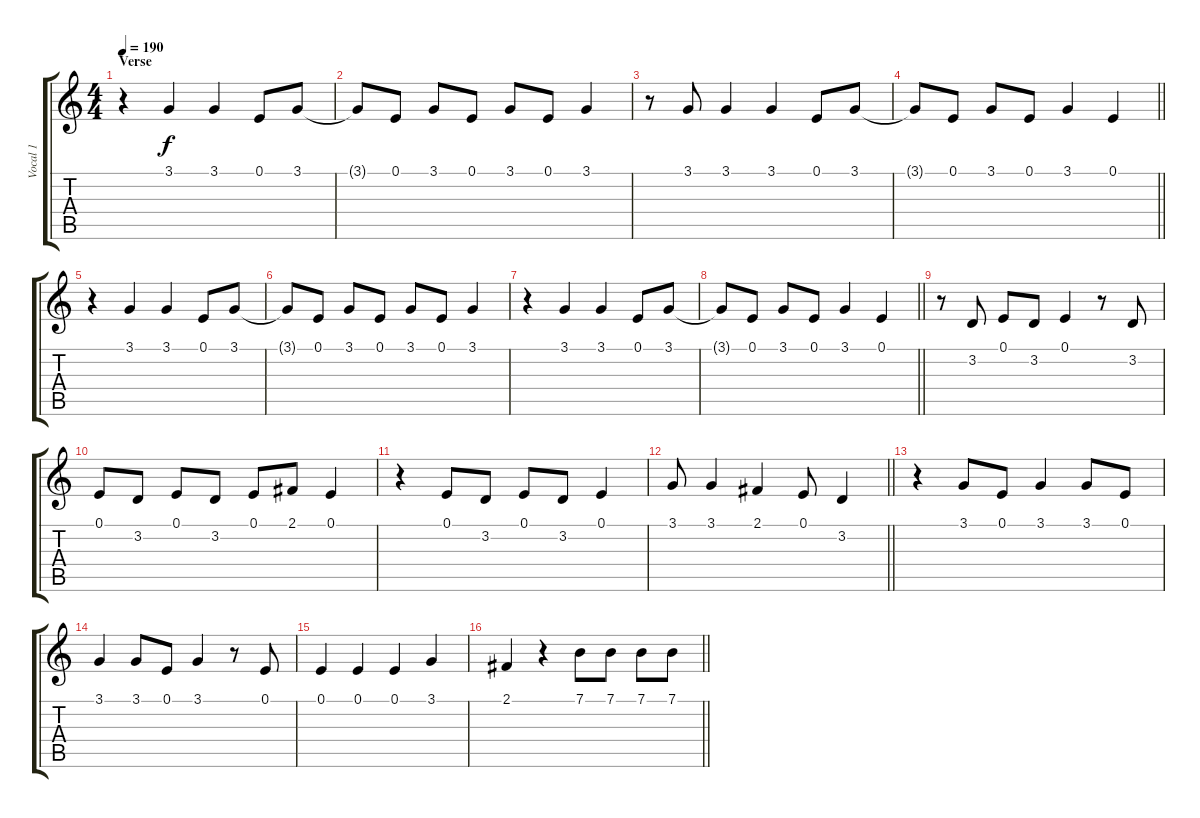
\track ("Vocal 1" "Vocal 1") {instrument lead2sawtooth}
\staff {score tabs}
\tuning (E4 B3 G3 D3 A2 E2) {hide}
\ts (4 4)
\section ("" "Verse")
\tempo 190
\clef g2
\ks c
r.4{dy f} 3.1.4 3.1.4 0.1.8 3.1.8 |
3.1{t}.8 0.1.8 3.1.8 0.1.8 3.1.8 0.1.8 3.1.4 |
r.8 3.1.8 3.1.4 3.1.4 0.1.8 3.1.8 |
\barLineRight lightlight
3.1{t}.8 0.1.8 3.1.8 0.1.8 3.1.4 0.1.4 |
r.4 3.1.4 3.1.4 0.1.8 3.1.8 |
3.1{t}.8 0.1.8 3.1.8 0.1.8 3.1.8 0.1.8 3.1.4 |
r.4 3.1.4 3.1.4 0.1.8 3.1.8 |
\barLineRight lightlight
3.1{t}.8 0.1.8 3.1.8 0.1.8 3.1.4 0.1.4 |
r.8 3.2.8 0.1.8 3.2.8 0.1.4 r.8 3.2.8 |
0.1.8 3.2.8 0.1.8 3.2.8 0.1.8 2.1.8 0.1.4 |
r.4 0.1.8 3.2.8 0.1.8 3.2.8 0.1.4 |
\barLineRight lightlight
3.1.8 3.1.4 2.1.4 0.1.8 3.2.4 |
r.4 3.1.8 0.1.8 3.1.4 3.1.8 0.1.8 |
3.1.4 3.1.8 0.1.8 3.1.4 r.8 0.1.8 |
0.1.4 0.1.4 0.1.4 3.1.4 |
\barLineRight lightlight
2.1.4 r.4 7.1.8 7.1.8 7.1.8 7.1.8
